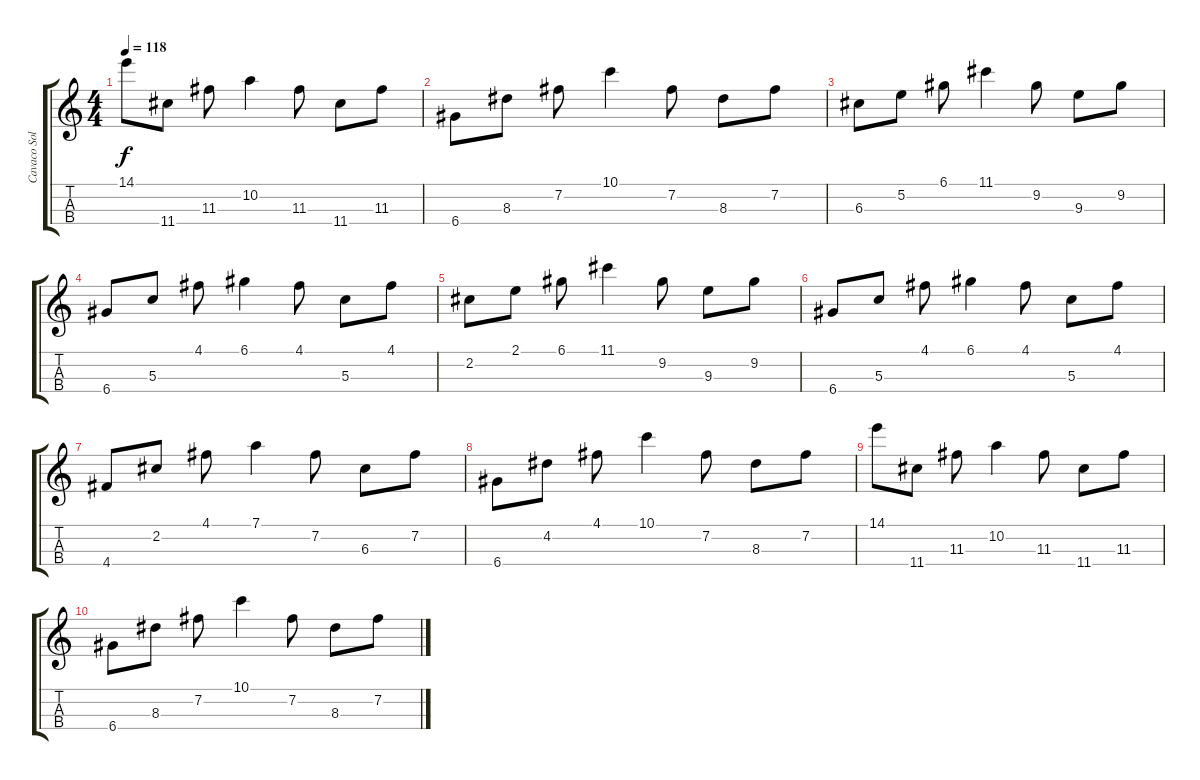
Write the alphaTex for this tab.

\track ("Cavaco Solo" "Cavaco Sol") {instrument acousticguitarnylon}
\staff {score tabs}
\tuning (D4 B3 G3 D3) {hide}
\ts (4 4)
\tempo 118
\clef g2
\ks c
14.1.8{dy f} 11.4.8 11.3.8 10.2.4 11.3.8 11.4.8 11.3.8 |
6.4.8 8.3.8 7.2.8 10.1.4 7.2.8 8.3.8 7.2.8 |
6.3.8 5.2.8 6.1.8 11.1.4 9.2.8 9.3.8 9.2.8 |
6.4.8 5.3.8 4.1.8 6.1.4 4.1.8 5.3.8 4.1.8 |
2.2.8 2.1.8 6.1.8 11.1.4 9.2.8 9.3.8 9.2.8 |
6.4.8 5.3.8 4.1.8 6.1.4 4.1.8 5.3.8 4.1.8 |
4.4.8 2.2.8 4.1.8 7.1.4 7.2.8 6.3.8 7.2.8 |
6.4.8 4.2.8 4.1.8 10.1.4 7.2.8 8.3.8 7.2.8 |
14.1.8 11.4.8 11.3.8 10.2.4 11.3.8 11.4.8 11.3.8 |
6.4.8 8.3.8 7.2.8 10.1.4 7.2.8 8.3.8 7.2.8
